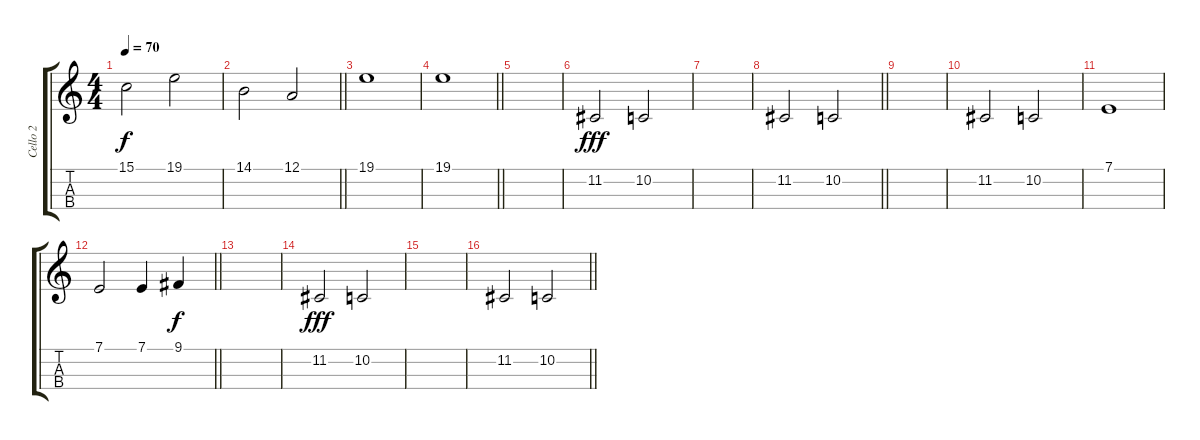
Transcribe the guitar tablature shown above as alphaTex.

\track ("Cello 2" "Cello 2") {instrument cello}
\staff {score tabs}
\tuning (A3 D3 G2 C2) {hide}
\ts (4 4)
\tempo 70
\clef g2
\ks c
15.1.2{dy f} 19.1.2 |
\barLineRight lightlight
14.1.2 12.1.2 |
19.1.1 |
\barLineRight lightlight
19.1.1 |
\section ("" "")
|
11.2.2{dy fff} 10.2.2 |
|
\barLineRight lightlight
11.2.2 10.2.2 |
|
11.2.2 10.2.2 |
7.1.1 |
\barLineRight lightlight
7.1.2 7.1.4 9.1.4{dy f} |
|
11.2.2{dy fff} 10.2.2 |
|
\barLineRight lightlight
11.2.2 10.2.2
